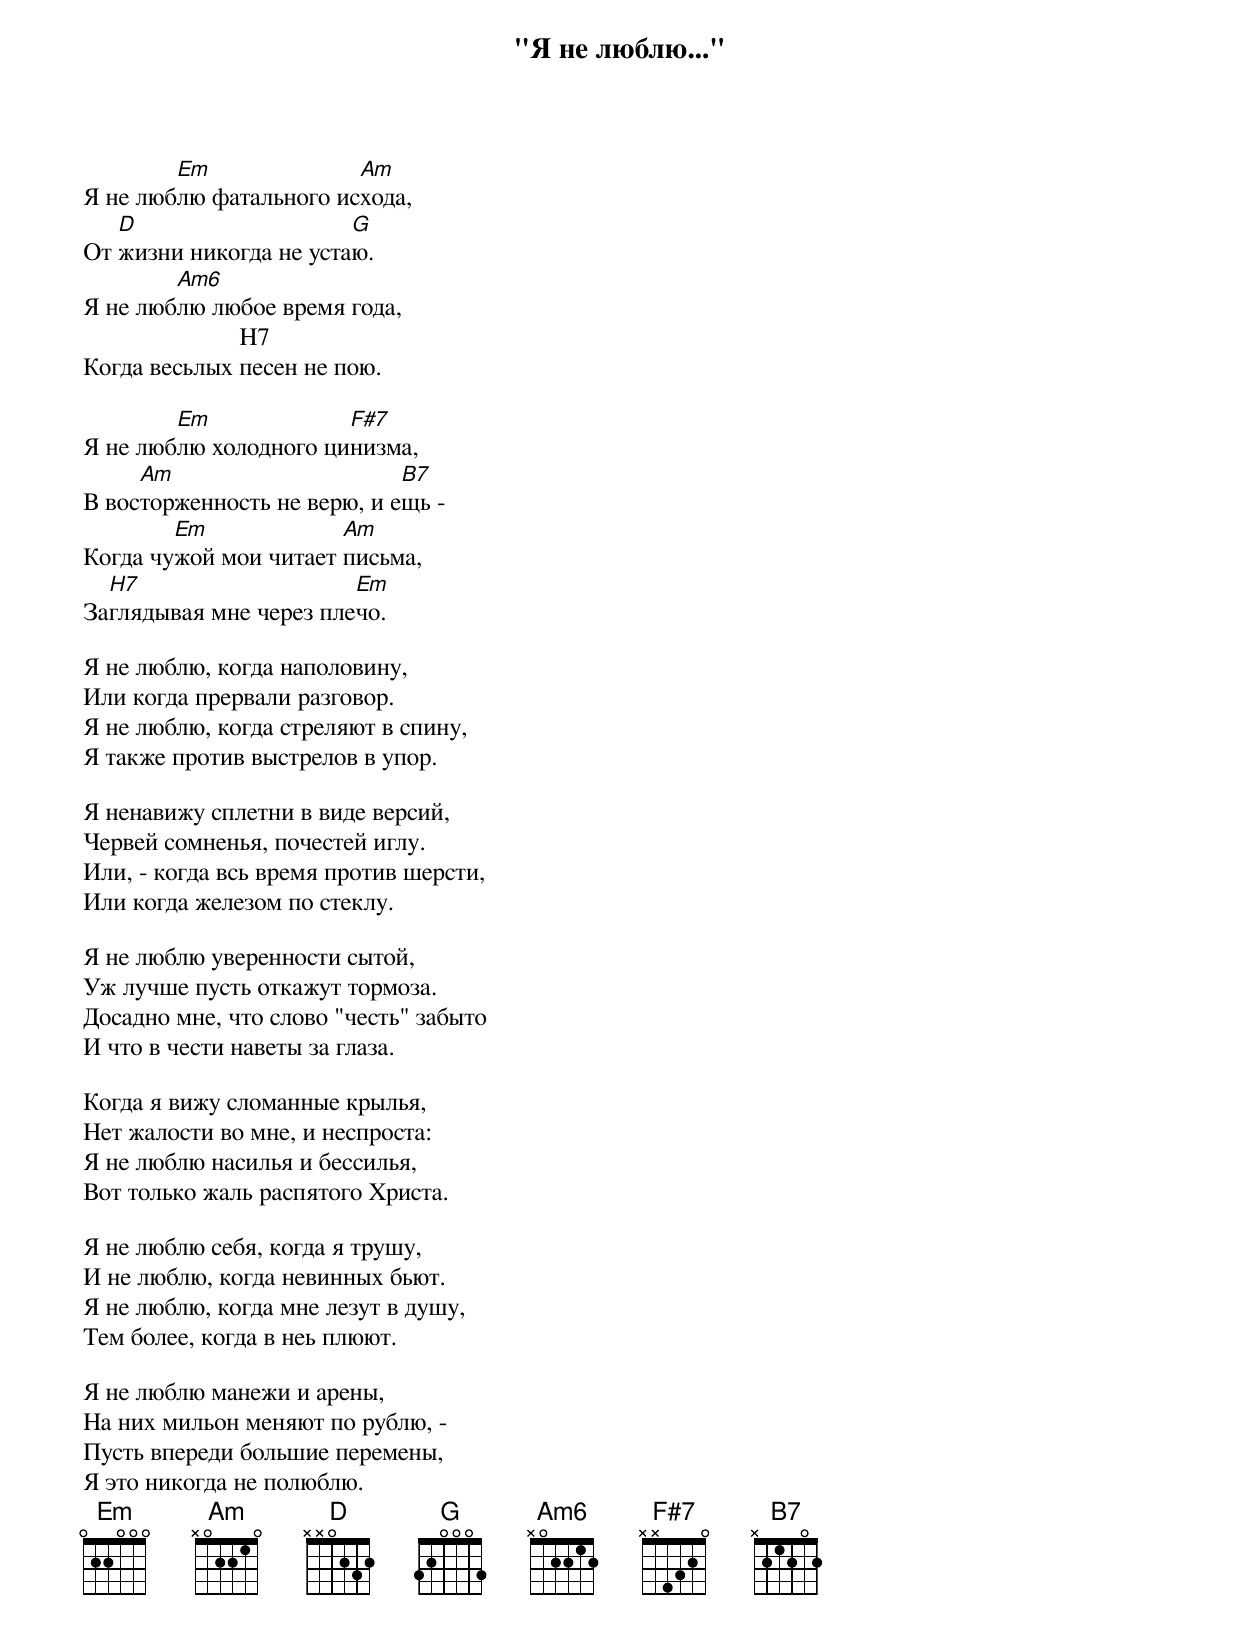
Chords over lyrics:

"Я не люблю..."

        Em              Am
Я не люблю фатального исхода,
   D                    G
От жизни никогда не устаю.
        Am6
Я не люблю любое время года,
                         H7
Когда весьлых песен не пою.

        Em             F#7
Я не люблю холодного цинизма,
     Am                      B7
В восторженность не верю, и ещь -
        Em             Am
Когда чужой мои читает письма,
  H7                    Em
Заглядывая мне через плечо.

Я не люблю, когда наполовину,
Или когда прервали разговор.
Я не люблю, когда стреляют в спину,
Я также против выстрелов в упор.

Я ненавижу сплетни в виде версий,
Червей сомненья, почестей иглу.
Или, - когда всь время против шерсти,
Или когда железом по стеклу.

Я не люблю уверенности сытой,
Уж лучше пусть откажут тормоза.
Досадно мне, что слово "честь" забыто
И что в чести наветы за глаза.

Когда я вижу сломанные крылья,
Нет жалости во мне, и неспроста:
Я не люблю насилья и бессилья,
Вот только жаль распятого Христа.

Я не люблю себя, когда я трушу,
И не люблю, когда невинных бьют.
Я не люблю, когда мне лезут в душу,
Тем более, когда в неь плюют.

Я не люблю манежи и арены,
На них мильон меняют по рублю, -
Пусть впереди большие перемены,
Я это никогда не полюблю.
